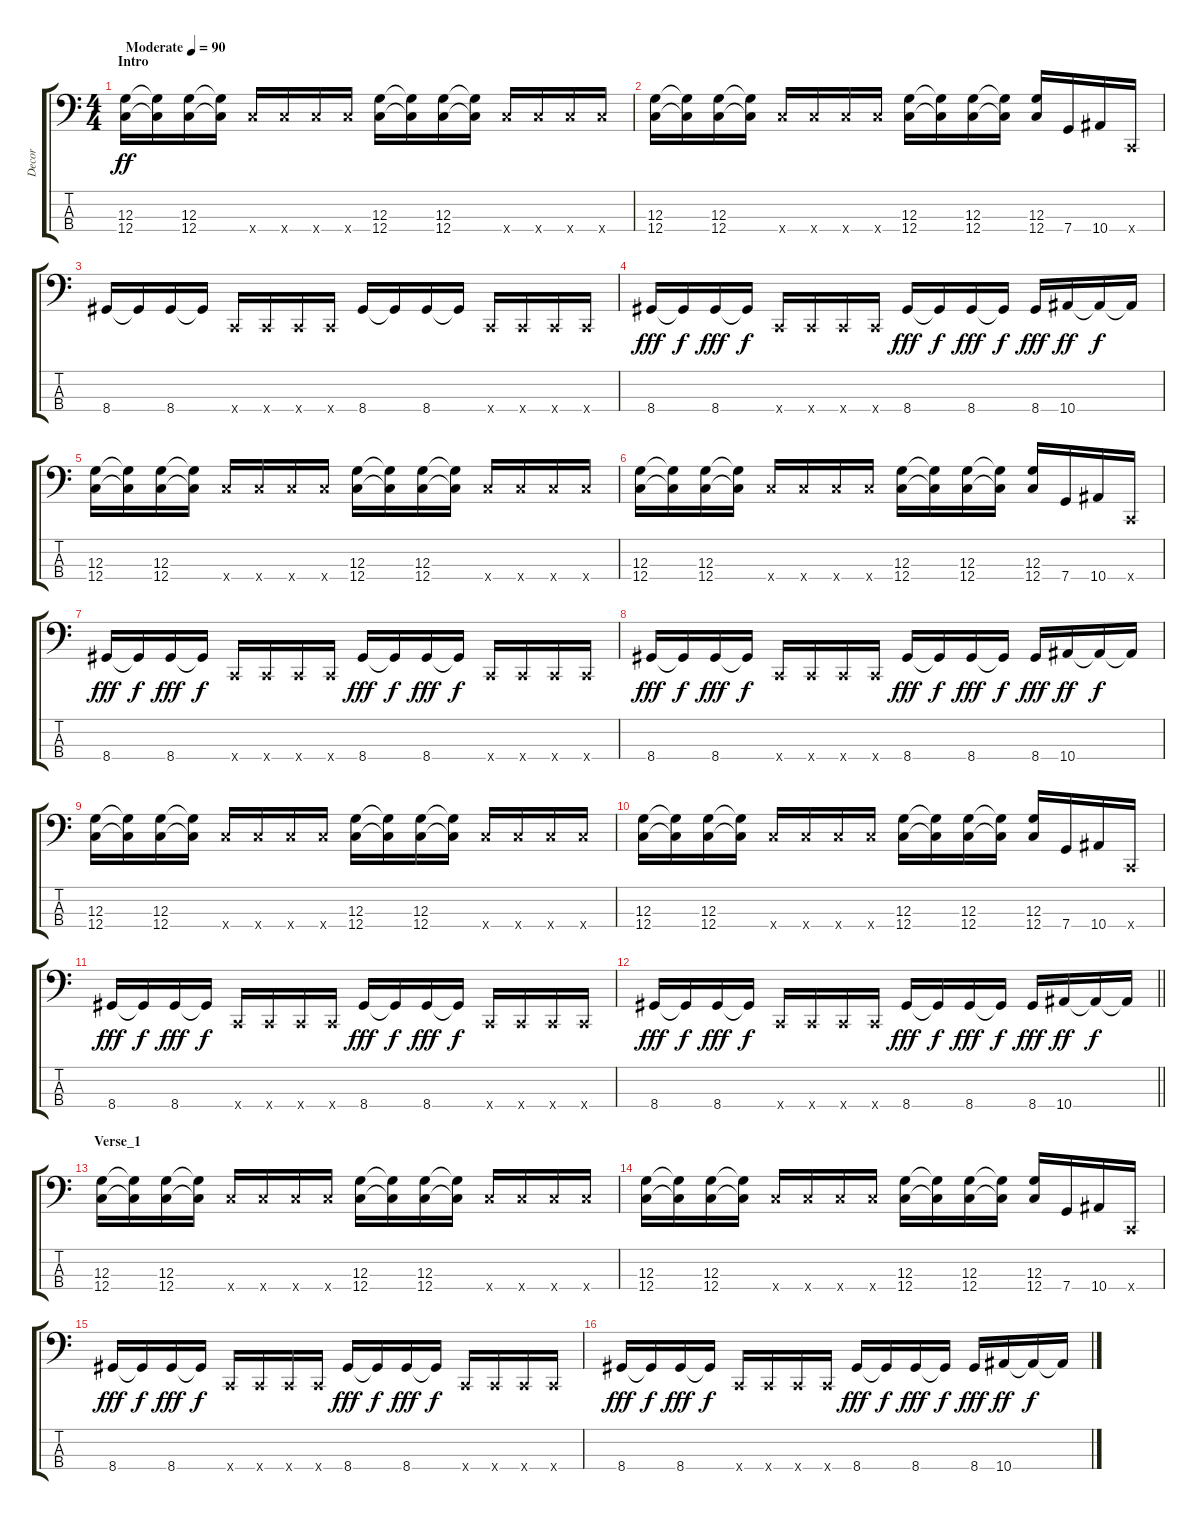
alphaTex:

\track ("Decor" "Decor") {instrument slapbass1}
\staff {score tabs}
\tuning (F2 C2 G1 C1) {hide}
\ts (4 4)
\section ("" "Intro")
\tempo (90 "Moderate")
\clef f4
\ks c
(12.3 12.4).16{dy ff instrument slapbass1} (12.3{t} 12.4{t}).16 (12.3 12.4).16 (12.3{t} 12.4{t}).16 12.4{x}.16 12.4{x}.16 12.4{x}.16 12.4{x}.16 (12.3 12.4).16 (12.3{t} 12.4{t}).16 (12.3 12.4).16 (12.3{t} 12.4{t}).16 12.4{x}.16 12.4{x}.16 12.4{x}.16 12.4{x}.16 |
(12.3 12.4).16 (12.3{t} 12.4{t}).16 (12.3 12.4).16 (12.3{t} 12.4{t}).16 12.4{x}.16 12.4{x}.16 12.4{x}.16 12.4{x}.16 (12.3 12.4).16 (12.3{t} 12.4{t}).16 (12.3 12.4).16 (12.3{t} 12.4{t}).16 (12.3 12.4).16 7.4.16 10.4.16 0.4{x}.16 |
8.4.16 8.4{t}.16 8.4.16 8.4{t}.16 0.4{x}.16 0.4{x}.16 0.4{x}.16 0.4{x}.16 8.4.16 8.4{t}.16 8.4.16 8.4{t}.16 0.4{x}.16 0.4{x}.16 0.4{x}.16 0.4{x}.16 |
8.4.16{dy fff} 8.4{t}.16{dy f} 8.4.16{dy fff} 8.4{t}.16{dy f} 0.4{x}.16 0.4{x}.16 0.4{x}.16 0.4{x}.16 8.4.16{dy fff} 8.4{t}.16{dy f} 8.4.16{dy fff} 8.4{t}.16{dy f} 8.4.16{dy fff} 10.4.16{dy ff} 10.4{t}.16{dy f} 10.4{t}.16 |
(12.3 12.4).16 (12.3{t} 12.4{t}).16 (12.3 12.4).16 (12.3{t} 12.4{t}).16 12.4{x}.16 12.4{x}.16 12.4{x}.16 12.4{x}.16 (12.3 12.4).16 (12.3{t} 12.4{t}).16 (12.3 12.4).16 (12.3{t} 12.4{t}).16 12.4{x}.16 12.4{x}.16 12.4{x}.16 12.4{x}.16 |
(12.3 12.4).16 (12.3{t} 12.4{t}).16 (12.3 12.4).16 (12.3{t} 12.4{t}).16 12.4{x}.16 12.4{x}.16 12.4{x}.16 12.4{x}.16 (12.3 12.4).16 (12.3{t} 12.4{t}).16 (12.3 12.4).16 (12.3{t} 12.4{t}).16 (12.3 12.4).16 7.4.16 10.4.16 0.4{x}.16 |
8.4.16{dy fff} 8.4{t}.16{dy f} 8.4.16{dy fff} 8.4{t}.16{dy f} 0.4{x}.16 0.4{x}.16 0.4{x}.16 0.4{x}.16 8.4.16{dy fff} 8.4{t}.16{dy f} 8.4.16{dy fff} 8.4{t}.16{dy f} 0.4{x}.16 0.4{x}.16 0.4{x}.16 0.4{x}.16 |
8.4.16{dy fff} 8.4{t}.16{dy f} 8.4.16{dy fff} 8.4{t}.16{dy f} 0.4{x}.16 0.4{x}.16 0.4{x}.16 0.4{x}.16 8.4.16{dy fff} 8.4{t}.16{dy f} 8.4.16{dy fff} 8.4{t}.16{dy f} 8.4.16{dy fff} 10.4.16{dy ff} 10.4{t}.16{dy f} 10.4{t}.16 |
(12.3 12.4).16 (12.3{t} 12.4{t}).16 (12.3 12.4).16 (12.3{t} 12.4{t}).16 12.4{x}.16 12.4{x}.16 12.4{x}.16 12.4{x}.16 (12.3 12.4).16 (12.3{t} 12.4{t}).16 (12.3 12.4).16 (12.3{t} 12.4{t}).16 12.4{x}.16 12.4{x}.16 12.4{x}.16 12.4{x}.16 |
(12.3 12.4).16 (12.3{t} 12.4{t}).16 (12.3 12.4).16 (12.3{t} 12.4{t}).16 12.4{x}.16 12.4{x}.16 12.4{x}.16 12.4{x}.16 (12.3 12.4).16 (12.3{t} 12.4{t}).16 (12.3 12.4).16 (12.3{t} 12.4{t}).16 (12.3 12.4).16 7.4.16 10.4.16 0.4{x}.16 |
8.4.16{dy fff} 8.4{t}.16{dy f} 8.4.16{dy fff} 8.4{t}.16{dy f} 0.4{x}.16 0.4{x}.16 0.4{x}.16 0.4{x}.16 8.4.16{dy fff} 8.4{t}.16{dy f} 8.4.16{dy fff} 8.4{t}.16{dy f} 0.4{x}.16 0.4{x}.16 0.4{x}.16 0.4{x}.16 |
\barLineRight lightlight
8.4.16{dy fff} 8.4{t}.16{dy f} 8.4.16{dy fff} 8.4{t}.16{dy f} 0.4{x}.16 0.4{x}.16 0.4{x}.16 0.4{x}.16 8.4.16{dy fff} 8.4{t}.16{dy f} 8.4.16{dy fff} 8.4{t}.16{dy f} 8.4.16{dy fff} 10.4.16{dy ff} 10.4{t}.16{dy f} 10.4{t}.16 |
\section ("" "Verse_1")
(12.3 12.4).16 (12.3{t} 12.4{t}).16 (12.3 12.4).16 (12.3{t} 12.4{t}).16 12.4{x}.16 12.4{x}.16 12.4{x}.16 12.4{x}.16 (12.3 12.4).16 (12.3{t} 12.4{t}).16 (12.3 12.4).16 (12.3{t} 12.4{t}).16 12.4{x}.16 12.4{x}.16 12.4{x}.16 12.4{x}.16 |
(12.3 12.4).16 (12.3{t} 12.4{t}).16 (12.3 12.4).16 (12.3{t} 12.4{t}).16 12.4{x}.16 12.4{x}.16 12.4{x}.16 12.4{x}.16 (12.3 12.4).16 (12.3{t} 12.4{t}).16 (12.3 12.4).16 (12.3{t} 12.4{t}).16 (12.3 12.4).16 7.4.16 10.4.16 0.4{x}.16 |
8.4.16{dy fff} 8.4{t}.16{dy f} 8.4.16{dy fff} 8.4{t}.16{dy f} 0.4{x}.16 0.4{x}.16 0.4{x}.16 0.4{x}.16 8.4.16{dy fff} 8.4{t}.16{dy f} 8.4.16{dy fff} 8.4{t}.16{dy f} 0.4{x}.16 0.4{x}.16 0.4{x}.16 0.4{x}.16 |
8.4.16{dy fff} 8.4{t}.16{dy f} 8.4.16{dy fff} 8.4{t}.16{dy f} 0.4{x}.16 0.4{x}.16 0.4{x}.16 0.4{x}.16 8.4.16{dy fff} 8.4{t}.16{dy f} 8.4.16{dy fff} 8.4{t}.16{dy f} 8.4.16{dy fff} 10.4.16{dy ff} 10.4{t}.16{dy f} 10.4{t}.16
